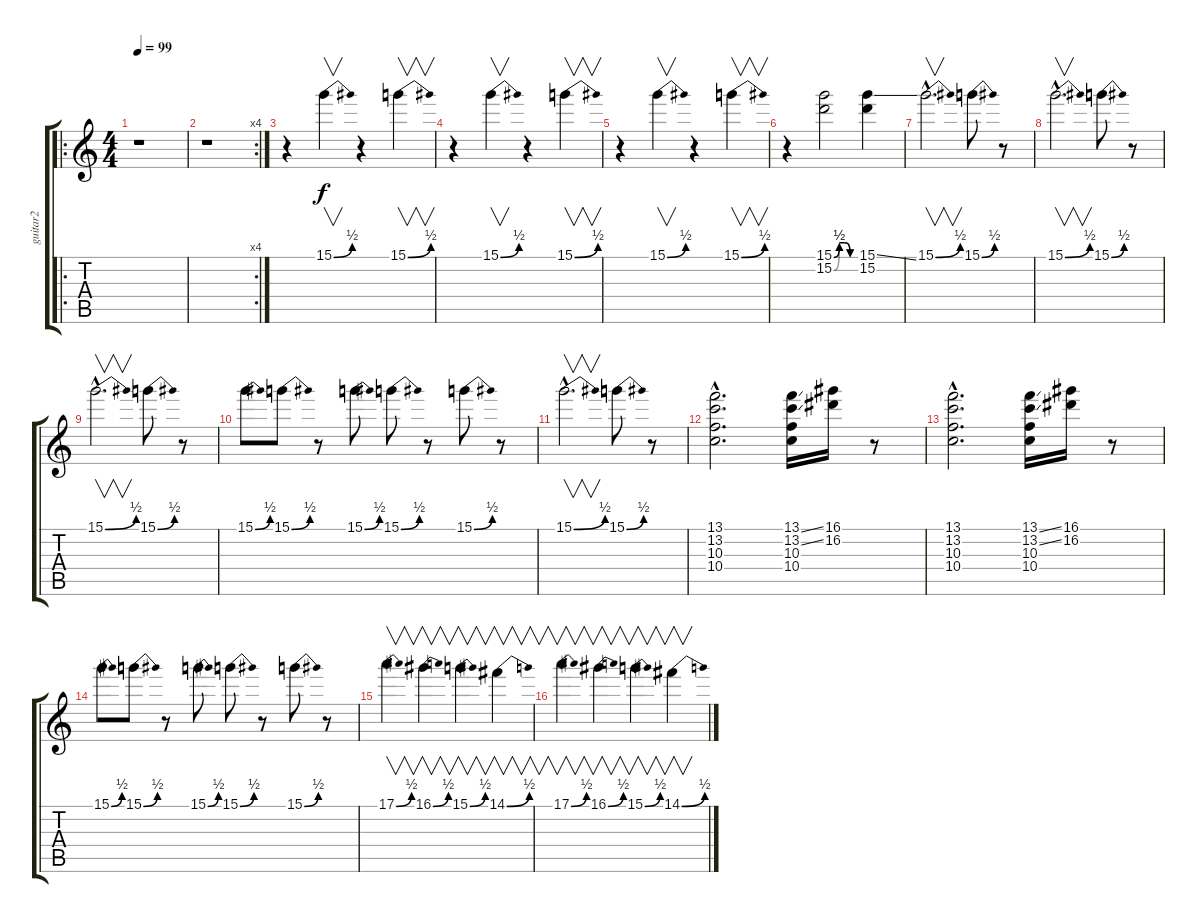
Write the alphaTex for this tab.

\track ("guitar2" "guitar2") {instrument overdrivenguitar}
\staff {score tabs}
\tuning (E4 B3 G3 D3 A2 D2) {hide}
\ro
\ts (4 4)
\tempo 99
\clef g2
\ks c
r.1{dy f} |
\rc 4
r.1 |
r.4 15.1{be (bend 0 0 60 2)}.4{v} r.4 15.1{be (bend 0 0 60 2)}.4{v} |
r.4 15.1{be (bend 0 0 60 2)}.4{v} r.4 15.1{be (bend 0 0 60 2)}.4{v} |
r.4 15.1{be (bend 0 0 60 2)}.4{v} r.4 15.1{be (bend 0 0 60 2)}.4{v} |
r.4 (15.1{be (custom 0 0 15 2 30 2 45 0 60 0)} 15.2{be (custom 0 0 15 2 30 2 45 0 60 0)}).2 (15.1{ss} 15.2).4 |
15.1{be (bend 0 0 60 2) hac}.2{v d} 15.1{be (bend 0 0 60 2)}.8 r.8 |
15.1{be (bend 0 0 60 2) hac}.2{v d} 15.1{be (bend 0 0 60 2)}.8 r.8 |
15.1{be (bend 0 0 60 2) hac}.2{v d} 15.1{be (bend 0 0 60 2)}.8 r.8 |
15.1{be (bend 0 0 60 2)}.8 15.1{be (bend 0 0 60 2)}.8 r.8 15.1{be (bend 0 0 60 2)}.8 15.1{be (bend 0 0 60 2)}.8 r.8 15.1{be (bend 0 0 60 2)}.8 r.8 |
15.1{be (bend 0 0 60 2) hac}.2{v d} 15.1{be (bend 0 0 60 2)}.8 r.8 |
(13.1{hac} 13.2{hac} 10.3{hac} 10.4{hac}).2{d} (13.1{ss} 13.2{ss} 10.3 10.4).16 (16.1 16.2).16 r.8 |
(13.1{hac} 13.2{hac} 10.3{hac} 10.4{hac}).2{d} (13.1{ss} 13.2{ss} 10.3 10.4).16 (16.1 16.2).16 r.8 |
15.1{be (bend 0 0 60 2)}.8 15.1{be (bend 0 0 60 2)}.8 r.8 15.1{be (bend 0 0 60 2)}.8 15.1{be (bend 0 0 60 2)}.8 r.8 15.1{be (bend 0 0 60 2)}.8 r.8 |
17.1{be (bend 0 0 60 2)}.4{v} 16.1{be (bend 0 0 60 2)}.4{v} 15.1{be (bend 0 0 60 2)}.4{v} 14.1{be (bend 0 0 60 2)}.4{v} |
17.1{be (bend 0 0 60 2)}.4{v} 16.1{be (bend 0 0 60 2)}.4{v} 15.1{be (bend 0 0 60 2)}.4{v} 14.1{be (bend 0 0 60 2)}.4{v}
